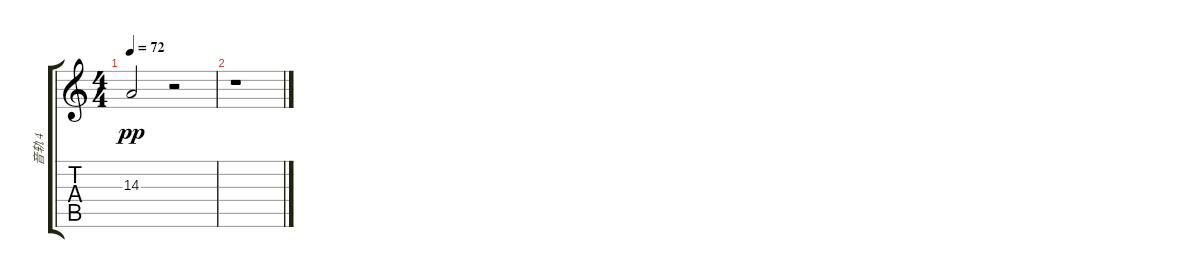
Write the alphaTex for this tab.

\track ("音轨 4" "音轨 4") {instrument musicbox}
\staff {score tabs}
\tuning (E4 B3 G3 D3 A2 E2) {hide}
\ts (4 4)
\tempo 72
\clef g2
\ks c
14.3.2{dy pp balance 9} r.2 |
r.1
